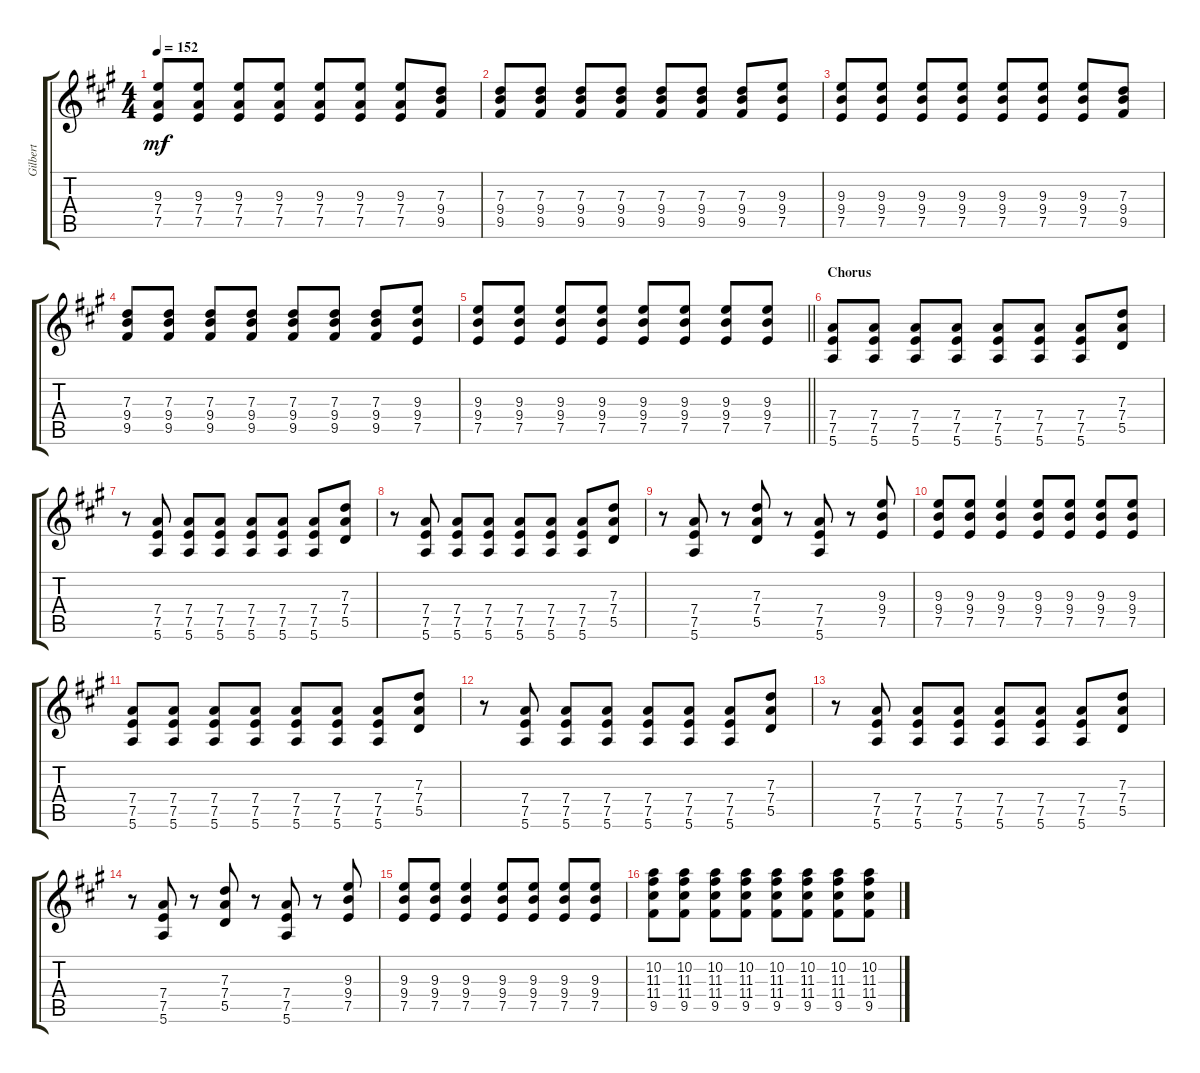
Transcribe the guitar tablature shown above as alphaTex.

\track ("Gilbert" "Gilbert") {instrument distortionguitar}
\staff {score tabs}
\tuning (E4 B3 G3 D3 A2 E2) {hide}
\ts (4 4)
\tempo 152
\clef g2
\ks a
(9.3 7.4 7.5).8{dy mf} (9.3 7.4 7.5).8 (9.3 7.4 7.5).8 (9.3 7.4 7.5).8 (9.3 7.4 7.5).8 (9.3 7.4 7.5).8 (9.3 7.4 7.5).8 (7.3 9.4 9.5).8 |
(7.3 9.4 9.5).8 (7.3 9.4 9.5).8 (7.3 9.4 9.5).8 (7.3 9.4 9.5).8 (7.3 9.4 9.5).8 (7.3 9.4 9.5).8 (7.3 9.4 9.5).8 (9.3 9.4 7.5).8 |
(9.3 9.4 7.5).8 (9.3 9.4 7.5).8 (9.3 9.4 7.5).8 (9.3 9.4 7.5).8 (9.3 9.4 7.5).8 (9.3 9.4 7.5).8 (9.3 9.4 7.5).8 (7.3 9.4 9.5).8 |
(7.3 9.4 9.5).8 (7.3 9.4 9.5).8 (7.3 9.4 9.5).8 (7.3 9.4 9.5).8 (7.3 9.4 9.5).8 (7.3 9.4 9.5).8 (7.3 9.4 9.5).8 (9.3 9.4 7.5).8 |
\barLineRight lightlight
(9.3 9.4 7.5).8 (9.3 9.4 7.5).8 (9.3 9.4 7.5).8 (9.3 9.4 7.5).8 (9.3 9.4 7.5).8 (9.3 9.4 7.5).8 (9.3 9.4 7.5).8 (9.3 9.4 7.5).8 |
\section ("" "Chorus")
(7.4 7.5 5.6).8 (7.4 7.5 5.6).8 (7.4 7.5 5.6).8 (7.4 7.5 5.6).8 (7.4 7.5 5.6).8 (7.4 7.5 5.6).8 (7.4 7.5 5.6).8 (7.3 7.4 5.5).8 |
r.8 (7.4 7.5 5.6).8 (7.4 7.5 5.6).8 (7.4 7.5 5.6).8 (7.4 7.5 5.6).8 (7.4 7.5 5.6).8 (7.4 7.5 5.6).8 (7.3 7.4 5.5).8 |
r.8 (7.4 7.5 5.6).8 (7.4 7.5 5.6).8 (7.4 7.5 5.6).8 (7.4 7.5 5.6).8 (7.4 7.5 5.6).8 (7.4 7.5 5.6).8 (7.3 7.4 5.5).8 |
r.8 (7.4 7.5 5.6).8 r.8 (7.3 7.4 5.5).8 r.8 (7.4 7.5 5.6).8 r.8 (9.3 9.4 7.5).8 |
(9.3 9.4 7.5).8 (9.3 9.4 7.5).8 (9.3 9.4 7.5).4 (9.3 9.4 7.5).8 (9.3 9.4 7.5).8 (9.3 9.4 7.5).8 (9.3 9.4 7.5).8 |
(7.4 7.5 5.6).8 (7.4 7.5 5.6).8 (7.4 7.5 5.6).8 (7.4 7.5 5.6).8 (7.4 7.5 5.6).8 (7.4 7.5 5.6).8 (7.4 7.5 5.6).8 (7.3 7.4 5.5).8 |
r.8 (7.4 7.5 5.6).8 (7.4 7.5 5.6).8 (7.4 7.5 5.6).8 (7.4 7.5 5.6).8 (7.4 7.5 5.6).8 (7.4 7.5 5.6).8 (7.3 7.4 5.5).8 |
r.8 (7.4 7.5 5.6).8 (7.4 7.5 5.6).8 (7.4 7.5 5.6).8 (7.4 7.5 5.6).8 (7.4 7.5 5.6).8 (7.4 7.5 5.6).8 (7.3 7.4 5.5).8 |
r.8 (7.4 7.5 5.6).8 r.8 (7.3 7.4 5.5).8 r.8 (7.4 7.5 5.6).8 r.8 (9.3 9.4 7.5).8 |
(9.3 9.4 7.5).8 (9.3 9.4 7.5).8 (9.3 9.4 7.5).4 (9.3 9.4 7.5).8 (9.3 9.4 7.5).8 (9.3 9.4 7.5).8 (9.3 9.4 7.5).8 |
(10.2 11.3 11.4 9.5).8 (10.2 11.3 11.4 9.5).8 (10.2 11.3 11.4 9.5).8 (10.2 11.3 11.4 9.5).8 (10.2 11.3 11.4 9.5).8 (10.2 11.3 11.4 9.5).8 (10.2 11.3 11.4 9.5).8 (10.2 11.3 11.4 9.5).8
